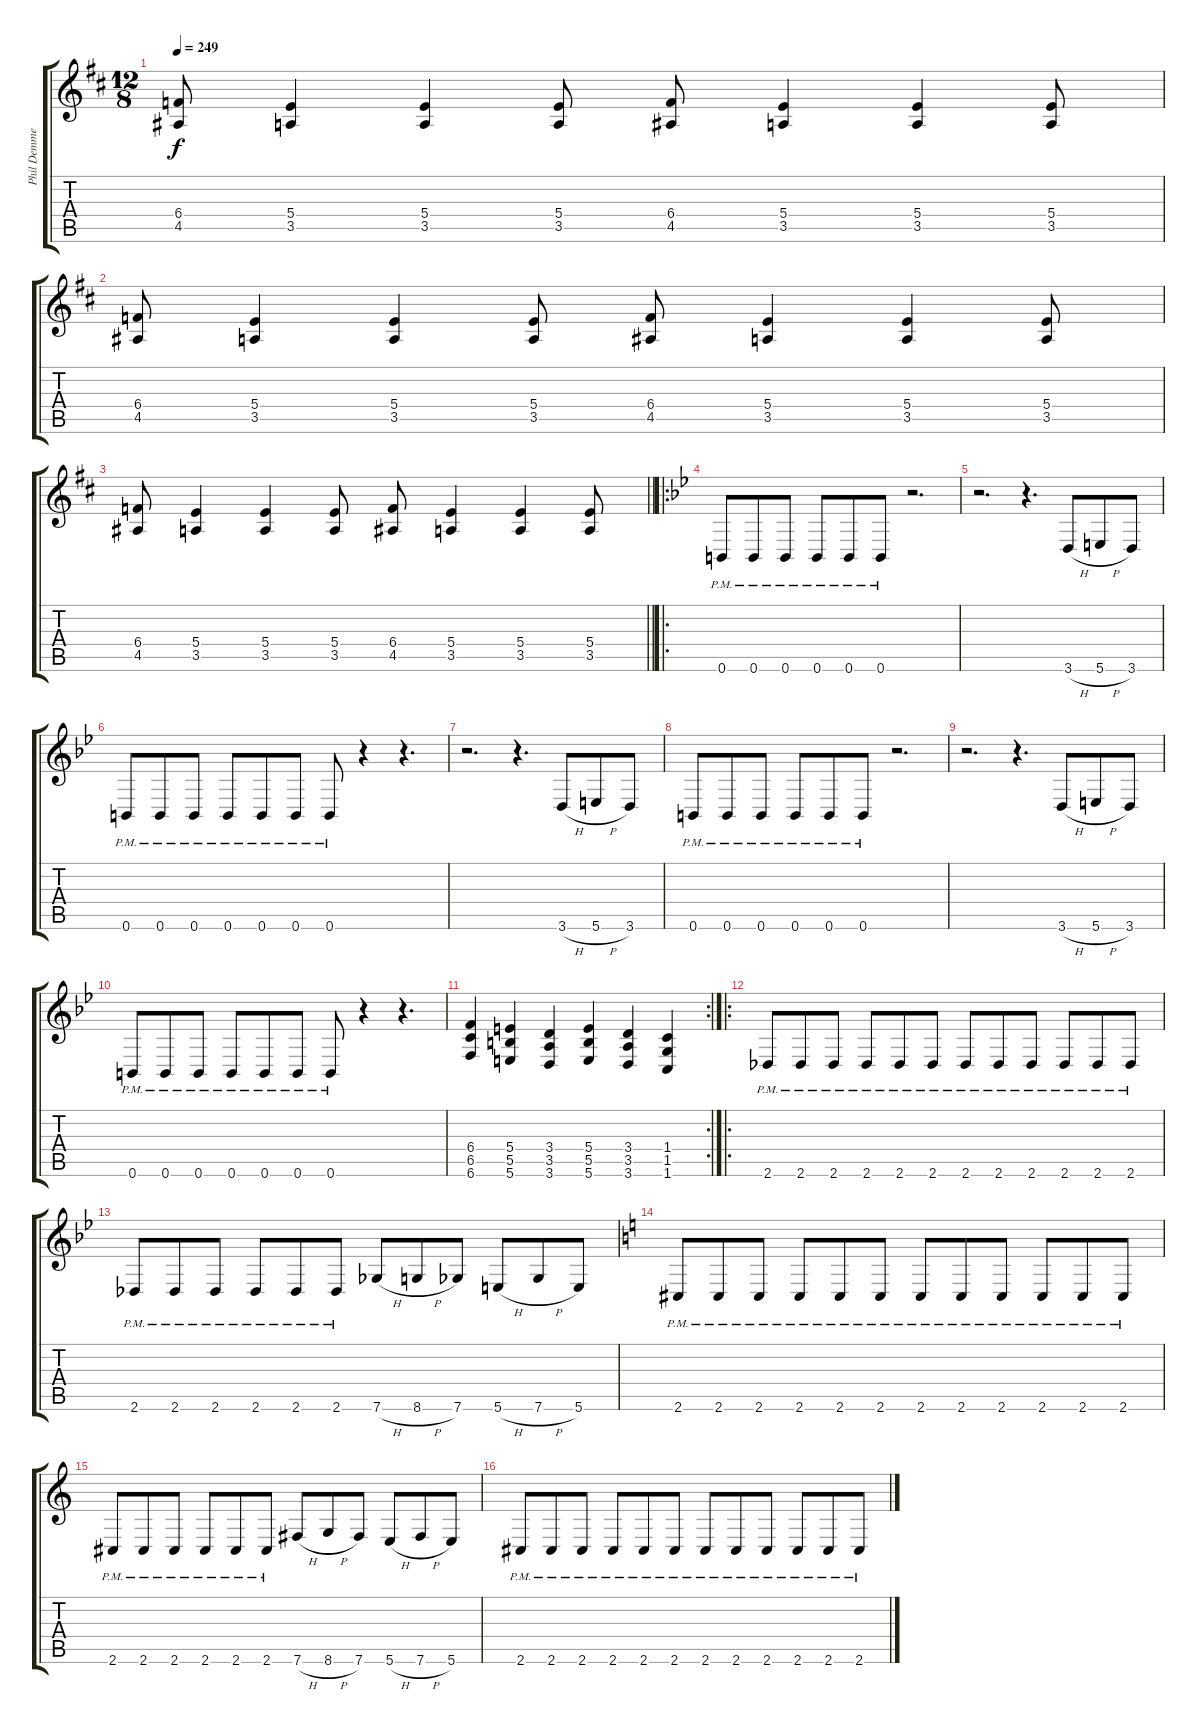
\track ("Phil Demmel" "Phil Demme") {instrument distortionguitar}
\staff {score tabs}
\tuning (Db4 Ab3 E3 B2 Gb2 B1) {hide}
\ts (12 8)
\tempo 249
\clef g2
\ks d
(6.4 4.5).8{dy f} (5.4 3.5).4 (5.4 3.5).4 (5.4 3.5).8 (6.4 4.5).8 (5.4 3.5).4 (5.4 3.5).4 (5.4 3.5).8 |
(6.4 4.5).8 (5.4 3.5).4 (5.4 3.5).4 (5.4 3.5).8 (6.4 4.5).8 (5.4 3.5).4 (5.4 3.5).4 (5.4 3.5).8 |
\barLineRight lightlight
(6.4 4.5).8 (5.4 3.5).4 (5.4 3.5).4 (5.4 3.5).8 (6.4 4.5).8 (5.4 3.5).4 (5.4 3.5).4 (5.4 3.5).8 |
\ro
\ks bb
0.6{pm}.8 0.6{pm}.8 0.6{pm}.8 0.6{pm}.8 0.6{pm}.8 0.6{pm}.8 r.2{d} |
r.2{d} r.4{d} 3.6{h}.8 5.6{h}.8 3.6.8 |
0.6{pm}.8 0.6{pm}.8 0.6{pm}.8 0.6{pm}.8 0.6{pm}.8 0.6{pm}.8 0.6{pm}.8 r.4 r.4{d} |
r.2{d} r.4{d} 3.6{h}.8 5.6{h}.8 3.6.8 |
0.6{pm}.8 0.6{pm}.8 0.6{pm}.8 0.6{pm}.8 0.6{pm}.8 0.6{pm}.8 r.2{d} |
r.2{d} r.4{d} 3.6{h}.8 5.6{h}.8 3.6.8 |
0.6{pm}.8 0.6{pm}.8 0.6{pm}.8 0.6{pm}.8 0.6{pm}.8 0.6{pm}.8 0.6{pm}.8 r.4 r.4{d} |
\rc 2
(6.4 6.5 6.6).4 (5.4 5.5 5.6).4 (3.4 3.5 3.6).4 (5.4 5.5 5.6).4 (3.4 3.5 3.6).4 (1.4 1.5 1.6).4 |
\ro
2.6{pm}.8 2.6{pm}.8 2.6{pm}.8 2.6{pm}.8 2.6{pm}.8 2.6{pm}.8 2.6{pm}.8 2.6{pm}.8 2.6{pm}.8 2.6{pm}.8 2.6{pm}.8 2.6{pm}.8 |
2.6{pm}.8 2.6{pm}.8 2.6{pm}.8 2.6{pm}.8 2.6{pm}.8 2.6{pm}.8 7.6{h}.8 8.6{h}.8 7.6.8 5.6{h}.8 7.6{h}.8 5.6.8 |
\ks c
2.6{pm}.8 2.6{pm}.8 2.6{pm}.8 2.6{pm}.8 2.6{pm}.8 2.6{pm}.8 2.6{pm}.8 2.6{pm}.8 2.6{pm}.8 2.6{pm}.8 2.6{pm}.8 2.6{pm}.8 |
2.6{pm}.8 2.6{pm}.8 2.6{pm}.8 2.6{pm}.8 2.6{pm}.8 2.6{pm}.8 7.6{h}.8 8.6{h}.8 7.6.8 5.6{h}.8 7.6{h}.8 5.6.8 |
2.6{pm}.8 2.6{pm}.8 2.6{pm}.8 2.6{pm}.8 2.6{pm}.8 2.6{pm}.8 2.6{pm}.8 2.6{pm}.8 2.6{pm}.8 2.6{pm}.8 2.6{pm}.8 2.6{pm}.8
